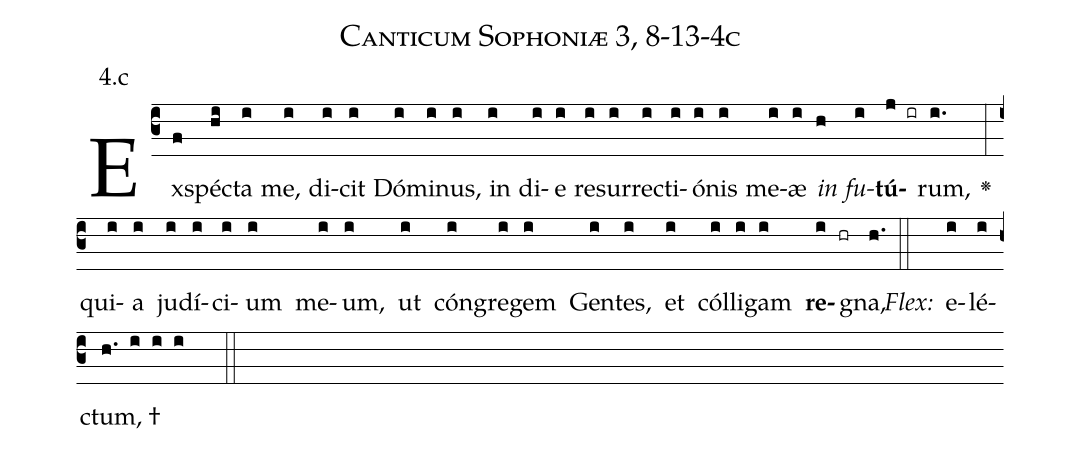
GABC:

name: Canticum Sophoniæ 3, 8-13-4c;
annotation: 4.c;
%%
(c3)Ex(f)spé(hi)cta(i) me,(i) di(i)cit(i) Dó(i)mi(i)nus,(i) in(i) di(i)e(i) re(i)sur(i)re(i)cti(i)ó(i)nis(i) me(i)æ(i) <i>in</i>(h) <i>fu</i>(i)<b>tú</b>(j ir)rum,(i.) <v>\greheightstar</v>(:) qui(i)a(i) ju(i)dí(i)ci(i)um(i) me(i)um,(i) ut(i) cón(i)gre(i)gem(i) Gen(i)tes,(i) et(i) cól(i)li(i)gam(i) <b>re</b>(i hr)gna,(h.) (::)
<i>Flex:</i>()  e(i)lé(i)ctum, †(h. i i i  ::)

%E(i) u(i) o(i) u(i) a(i) e.(h.) (::)
